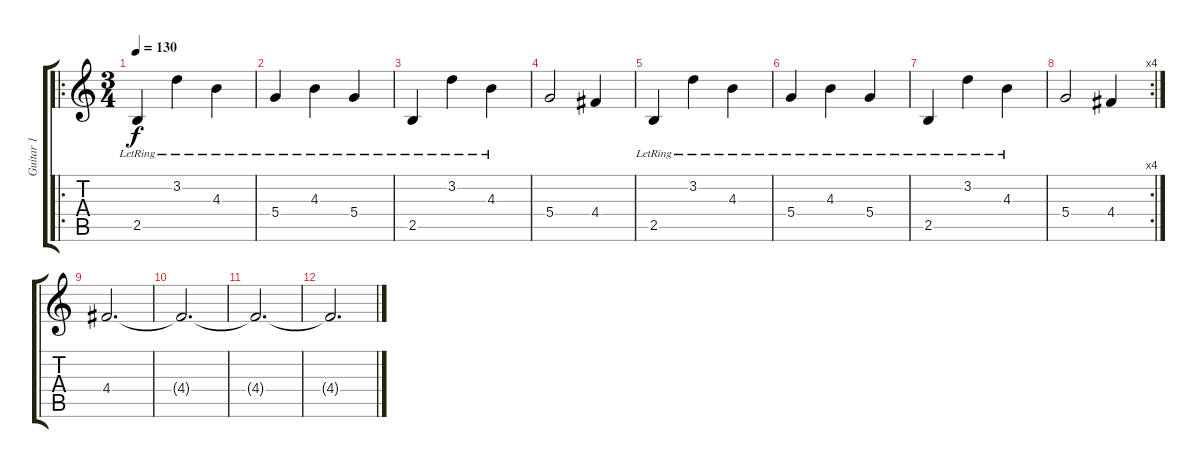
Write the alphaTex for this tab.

\track ("Guitar 1" "Guitar 1") {instrument distortionguitar}
\staff {score tabs}
\tuning (E4 B3 G3 D3 A2 E2) {hide}
\ro
\ts (3 4)
\tempo 130
\clef g2
\ks c
2.5{lr}.4{dy f} 3.2{lr}.4 4.3{lr}.4 |
5.4{lr}.4 4.3{lr}.4 5.4{lr}.4 |
2.5{lr}.4 3.2{lr}.4 4.3{lr}.4 |
5.4.2 4.4.4 |
2.5{lr}.4 3.2{lr}.4 4.3{lr}.4 |
5.4{lr}.4 4.3{lr}.4 5.4{lr}.4 |
2.5{lr}.4 3.2{lr}.4 4.3{lr}.4 |
\rc 4
5.4.2 4.4.4 |
4.4.2{d} |
4.4{t}.2{d} |
4.4{t}.2{d} |
4.4{t}.2{d}
